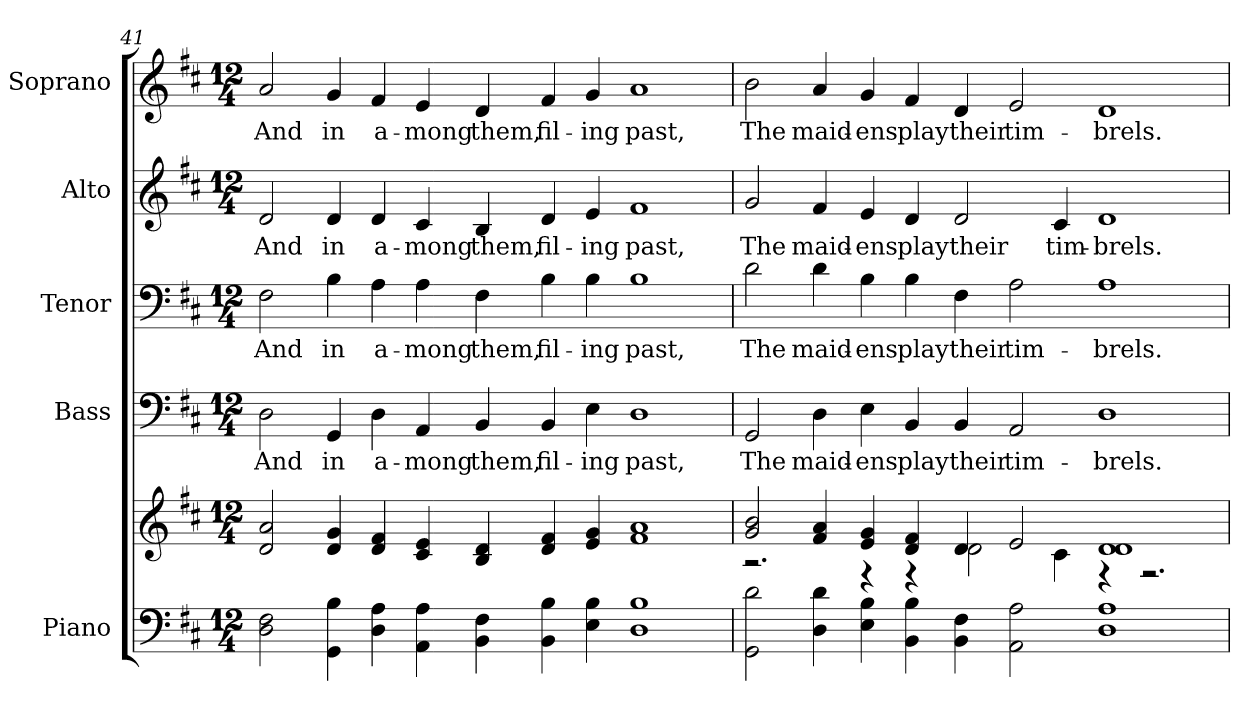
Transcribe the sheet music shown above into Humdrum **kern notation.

**kern	**kern	**kern	**text	**kern	**text	**kern	**text	**kern	**text
*part5	*part5	*part4	*part4	*part3	*part3	*part2	*part2	*part1	*part1
*staff6	*staff5	*staff4	*staff4	*staff3	*staff3	*staff2	*staff2	*staff1	*staff1
*I"Piano	*	*I"Bass	*	*I"Tenor	*	*I"Alto	*	*I"Soprano	*
*I'Pno.	*	*I'B.	*	*I'T.	*	*I'A.	*	*I'S.	*
!!LO:PB:g=z
*clefF4	*clefG2	*clefF4	*	*clefF4	*	*clefG2	*	*clefG2	*
*k[f#c#]	*k[f#c#]	*k[f#c#]	*	*k[f#c#]	*	*k[f#c#]	*	*k[f#c#]	*
*D:	*D:	*D:	*	*D:	*	*D:	*	*D:	*
*M12/4	*M12/4	*M12/4	*	*M12/4	*	*M12/4	*	*M12/4	*
=41	=41	=41	=41	=41	=41	=41	=41	=41	=41
!	!	!	!LO:LY:b:color=#000000	!	!	!	!	!	!
!	!	!	!	!	!LO:LY:b:color=#000000	!	!	!	!
!	!	!	!	!	!	!	!LO:LY:b:color=#000000	!	!
!	!	!	!	!	!	!	!	!	!LO:LY:b:color=#000000
2Di\ 2F#i	2di/ 2ai	2Di\	And	2F#i\	And	2di/	And	2ai/	And
!	!	!	!LO:LY:b:color=#000000	!	!	!	!	!	!
!	!	!	!	!	!LO:LY:b:color=#000000	!	!	!	!
!	!	!	!	!	!	!	!LO:LY:b:color=#000000	!	!
!	!	!	!	!	!	!	!	!	!LO:LY:b:color=#000000
4GGi\ 4Bi	4di/ 4gi	4GGi/	in	4Bi\	in	4di/	in	4gi/	in
!	!	!	!LO:LY:b:color=#000000	!	!	!	!	!	!
!	!	!	!	!	!LO:LY:b:color=#000000	!	!	!	!
!	!	!	!	!	!	!	!LO:LY:b:color=#000000	!	!
!	!	!	!	!	!	!	!	!	!LO:LY:b:color=#000000
4Di\ 4Ai	4di/ 4f#i	4Di\	a-	4Ai\	a-	4di/	a-	4f#i/	a-
!	!	!	!LO:LY:b:color=#000000	!	!	!	!	!	!
!	!	!	!	!	!LO:LY:b:color=#000000	!	!	!	!
!	!	!	!	!	!	!	!LO:LY:b:color=#000000	!	!
!	!	!	!	!	!	!	!	!	!LO:LY:b:color=#000000
4AAi\ 4Ai	4c#i/ 4ei	4AAi/	-mong	4Ai\	-mong	4c#i/	-mong	4ei/	-mong
!	!	!	!LO:LY:b:color=#000000	!	!	!	!	!	!
!	!	!	!	!	!LO:LY:b:color=#000000	!	!	!	!
!	!	!	!	!	!	!	!LO:LY:b:color=#000000	!	!
!	!	!	!	!	!	!	!	!	!LO:LY:b:color=#000000
4BBi\ 4F#i	4Bi/ 4di	4BBi/	them,	4F#i\	them,	4Bi/	them,	4di/	them,
!	!	!	!LO:LY:b:color=#000000	!	!	!	!	!	!
!	!	!	!	!	!LO:LY:b:color=#000000	!	!	!	!
!	!	!	!	!	!	!	!LO:LY:b:color=#000000	!	!
!	!	!	!	!	!	!	!	!	!LO:LY:b:color=#000000
4BBi\ 4Bi	4di/ 4f#i	4BBi/	fil-	4Bi\	fil-	4di/	fil-	4f#i/	fil-
!	!	!	!LO:LY:b:color=#000000	!	!	!	!	!	!
!	!	!	!	!	!LO:LY:b:color=#000000	!	!	!	!
!	!	!	!	!	!	!	!LO:LY:b:color=#000000	!	!
!	!	!	!	!	!	!	!	!	!LO:LY:b:color=#000000
4Ei\ 4Bi	4ei/ 4gi	4Ei\	-ing	4Bi\	-ing	4ei/	-ing	4gi/	-ing
!	!	!	!LO:LY:b:color=#000000	!	!	!	!	!	!
!	!	!	!	!	!LO:LY:b:color=#000000	!	!	!	!
!	!	!	!	!	!	!	!LO:LY:b:color=#000000	!	!
!	!	!	!	!	!	!	!	!	!LO:LY:b:color=#000000
1Di 1Bi	1f#i 1ai	1Di	past,	1Bi	past,	1f#i	past,	1ai	past,
=42	=42	=42	=42	=42	=42	=42	=42	=42	=42
*	*^	*	*	*	*	*	*	*	*
!	!	!	!	!LO:LY:b:color=#000000	!	!	!	!	!	!
!	!	!	!	!	!	!LO:LY:b:color=#000000	!	!	!	!
!	!	!	!	!	!	!	!	!LO:LY:b:color=#000000	!	!
!	!	!	!	!	!	!	!	!	!	!LO:LY:b:color=#000000
2GGi\ 2di	2gi/ 2bi	2.r	2GGi/	The	2di\	The	2gi/	The	2bi\	The
!	!	!	!	!LO:LY:b:color=#000000	!	!	!	!	!	!
!	!	!	!	!	!	!LO:LY:b:color=#000000	!	!	!	!
!	!	!	!	!	!	!	!	!LO:LY:b:color=#000000	!	!
!	!	!	!	!	!	!	!	!	!	!LO:LY:b:color=#000000
4Di\ 4di	4f#i/ 4ai	.	4Di\	maid-	4di\	maid-	4f#i/	maid-	4ai/	maid-
!	!	!	!	!LO:LY:b:color=#000000	!	!	!	!	!	!
!	!	!	!	!	!	!LO:LY:b:color=#000000	!	!	!	!
!	!	!	!	!	!	!	!	!LO:LY:b:color=#000000	!	!
!	!	!	!	!	!	!	!	!	!	!LO:LY:b:color=#000000
4Ei\ 4Bi	4ei/ 4gi	4r	4Ei\	-ens	4Bi\	-ens	4ei/	-ens	4gi/	-ens
!	!	!	!	!LO:LY:b:color=#000000	!	!	!	!	!	!
!	!	!	!	!	!	!LO:LY:b:color=#000000	!	!	!	!
!	!	!	!	!	!	!	!	!LO:LY:b:color=#000000	!	!
!	!	!	!	!	!	!	!	!	!	!LO:LY:b:color=#000000
4BBi\ 4Bi	4di/ 4f#i	4r	4BBi/	play	4Bi\	play	4di/	play	4f#i/	play
!	!	!	!	!LO:LY:b:color=#000000	!	!	!	!	!	!
!	!	!	!	!	!	!LO:LY:b:color=#000000	!	!	!	!
!	!	!	!	!	!	!	!	!LO:LY:b:color=#000000	!	!
!	!	!	!	!	!	!	!	!	!	!LO:LY:b:color=#000000
4BBi\ 4F#i	4di/	2di\	4BBi/	their	4F#i\	their	2di/	their	4di/	their
!	!	!	!	!LO:LY:b:color=#000000	!	!	!	!	!	!
!	!	!	!	!	!	!LO:LY:b:color=#000000	!	!	!	!
!	!	!	!	!	!	!	!	!	!	!LO:LY:b:color=#000000
2AAi\ 2Ai	2ei/	.	2AAi/	tim-	2Ai\	tim-	.	.	2ei/	tim-
!	!	!	!	!	!	!	!	!LO:LY:b:color=#000000	!	!
.	.	4c#i\	.	.	.	.	4c#i/	tim-	.	.
!	!	!	!	!LO:LY:b:color=#000000	!	!	!	!	!	!
!	!	!	!	!	!	!LO:LY:b:color=#000000	!	!	!	!
!	!	!	!	!	!	!	!	!LO:LY:b:color=#000000	!	!
!	!	!	!	!	!	!	!	!	!	!LO:LY:b:color=#000000
1Di 1Ai	1di 1di	4r	1Di	-brels.	1Ai	-brels.	1di	-brels.	1di	-brels.
.	.	2.r	.	.	.	.	.	.	.	.
*	*v	*v	*	*	*	*	*	*	*	*
=	=	=	=	=	=	=	=	=	=
*-	*-	*-	*-	*-	*-	*-	*-	*-	*-
